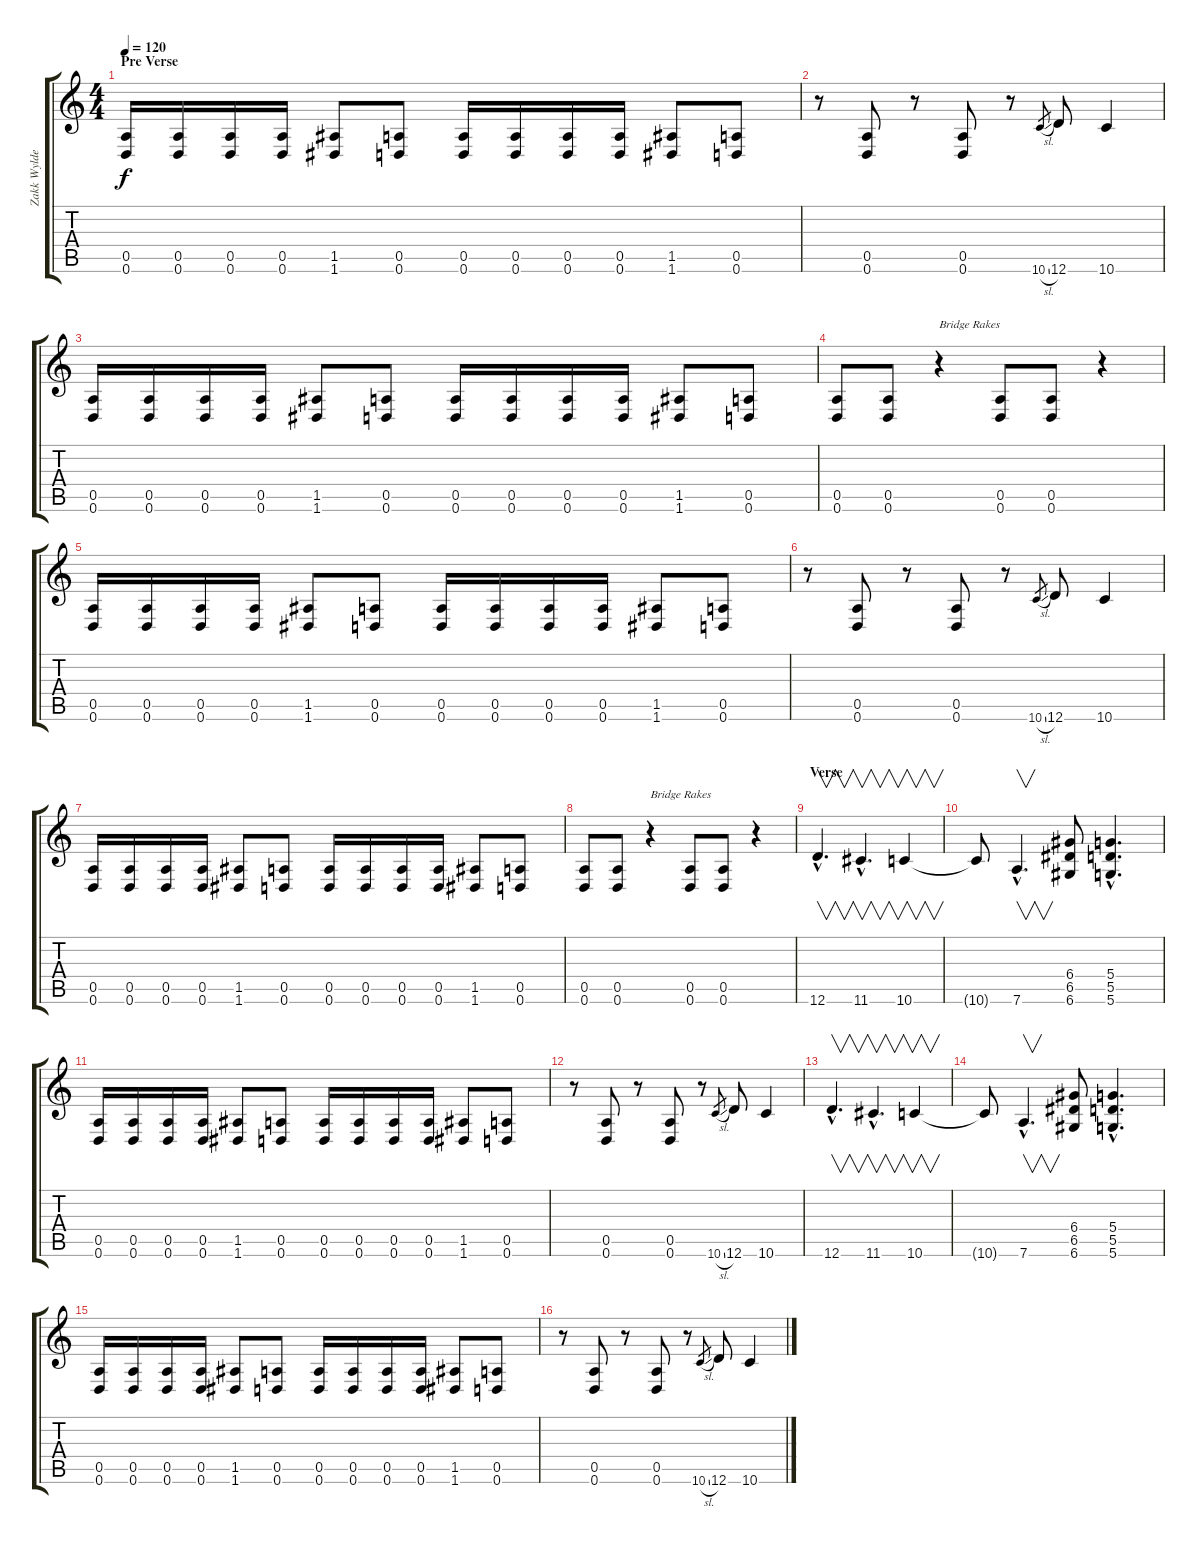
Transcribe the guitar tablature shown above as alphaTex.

\track ("Zakk Wylde" "Zakk Wylde") {instrument distortionguitar}
\staff {score tabs}
\tuning (E4 B3 G3 D3 A2 D2) {hide}
\ts (4 4)
\section ("" "Pre Verse")
\tempo 120
\clef g2
\ks c
(0.5 0.6).16{dy f} (0.5 0.6).16 (0.5 0.6).16 (0.5 0.6).16 (1.5 1.6).8 (0.5 0.6).8 (0.5 0.6).16 (0.5 0.6).16 (0.5 0.6).16 (0.5 0.6).16 (1.5 1.6).8 (0.5 0.6).8 |
r.8 (0.5 0.6).8 r.8 (0.5 0.6).8 r.8 10.6{sl}.8{gr} 12.6.8 10.6.4 |
(0.5 0.6).16 (0.5 0.6).16 (0.5 0.6).16 (0.5 0.6).16 (1.5 1.6).8 (0.5 0.6).8 (0.5 0.6).16 (0.5 0.6).16 (0.5 0.6).16 (0.5 0.6).16 (1.5 1.6).8 (0.5 0.6).8 |
(0.5 0.6).8 (0.5 0.6).8 r.4{txt "Bridge Rakes"} (0.5 0.6).8 (0.5 0.6).8 r.4 |
(0.5 0.6).16 (0.5 0.6).16 (0.5 0.6).16 (0.5 0.6).16 (1.5 1.6).8 (0.5 0.6).8 (0.5 0.6).16 (0.5 0.6).16 (0.5 0.6).16 (0.5 0.6).16 (1.5 1.6).8 (0.5 0.6).8 |
r.8 (0.5 0.6).8 r.8 (0.5 0.6).8 r.8 10.6{sl}.8{gr} 12.6.8 10.6.4 |
(0.5 0.6).16 (0.5 0.6).16 (0.5 0.6).16 (0.5 0.6).16 (1.5 1.6).8 (0.5 0.6).8 (0.5 0.6).16 (0.5 0.6).16 (0.5 0.6).16 (0.5 0.6).16 (1.5 1.6).8 (0.5 0.6).8 |
(0.5 0.6).8 (0.5 0.6).8 r.4{txt "Bridge Rakes"} (0.5 0.6).8 (0.5 0.6).8 r.4 |
\section ("" "Verse")
12.6{hac}.4{v d} 11.6{hac}.4{v d} 10.6.4{v} |
10.6{t}.8 7.6{hac}.4{v d} (6.4 6.5 6.6).8 (5.4{hac} 5.5{hac} 5.6{hac}).4{d} |
(0.5 0.6).16 (0.5 0.6).16 (0.5 0.6).16 (0.5 0.6).16 (1.5 1.6).8 (0.5 0.6).8 (0.5 0.6).16 (0.5 0.6).16 (0.5 0.6).16 (0.5 0.6).16 (1.5 1.6).8 (0.5 0.6).8 |
r.8 (0.5 0.6).8 r.8 (0.5 0.6).8 r.8 10.6{sl}.8{gr} 12.6.8 10.6.4 |
12.6{hac}.4{v d} 11.6{hac}.4{v d} 10.6.4{v} |
10.6{t}.8 7.6{hac}.4{v d} (6.4 6.5 6.6).8 (5.4{hac} 5.5{hac} 5.6{hac}).4{d} |
(0.5 0.6).16 (0.5 0.6).16 (0.5 0.6).16 (0.5 0.6).16 (1.5 1.6).8 (0.5 0.6).8 (0.5 0.6).16 (0.5 0.6).16 (0.5 0.6).16 (0.5 0.6).16 (1.5 1.6).8 (0.5 0.6).8 |
r.8 (0.5 0.6).8 r.8 (0.5 0.6).8 r.8 10.6{sl}.8{gr} 12.6.8 10.6.4
